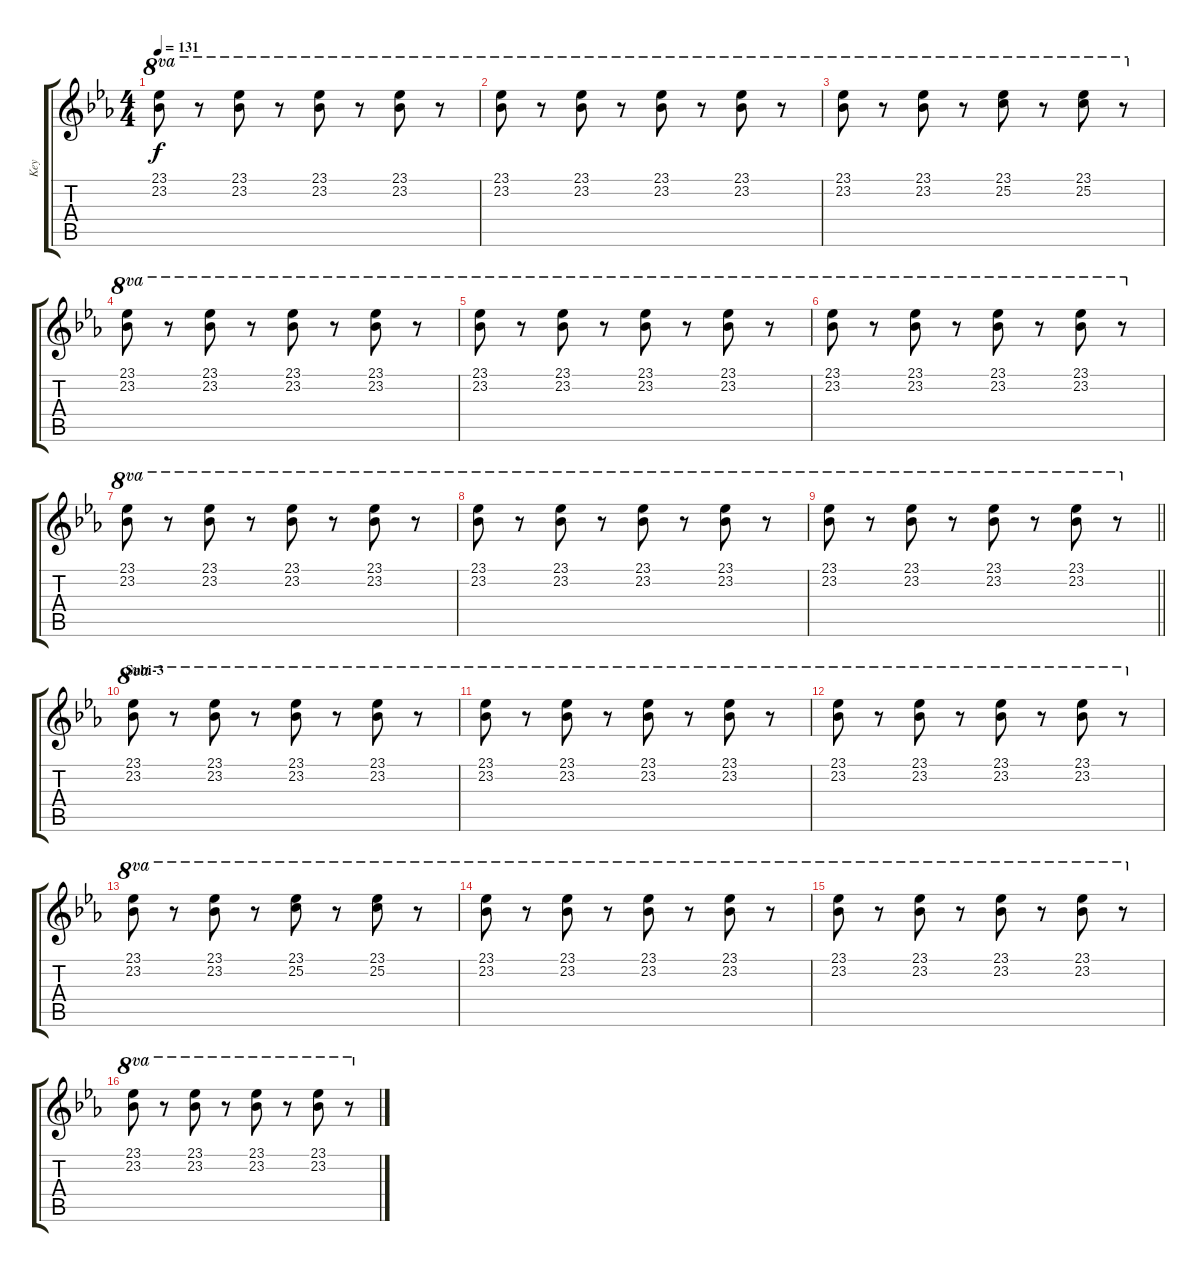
\track ("Key" "Key") {instrument stringensemble1}
\staff {score tabs}
\tuning (E4 B3 G3 D3 A2 E2) {hide}
\ts (4 4)
\tempo 131
\clef g2
\ks eb
(23.1 23.2).8{ot 8va dy f} r.8{ot 8va} (23.1 23.2).8{ot 8va} r.8{ot 8va} (23.1 23.2).8{ot 8va} r.8{ot 8va} (23.1 23.2).8{ot 8va} r.8{ot 8va} |
(23.1 23.2).8{ot 8va} r.8{ot 8va} (23.1 23.2).8{ot 8va} r.8{ot 8va} (23.1 23.2).8{ot 8va} r.8{ot 8va} (23.1 23.2).8{ot 8va} r.8{ot 8va} |
(23.1 23.2).8{ot 8va} r.8{ot 8va} (23.1 23.2).8{ot 8va} r.8{ot 8va} (23.1 25.2).8{ot 8va} r.8{ot 8va} (23.1 25.2).8{ot 8va} r.8{ot 8va} |
(23.1 23.2).8{ot 8va} r.8{ot 8va} (23.1 23.2).8{ot 8va} r.8{ot 8va} (23.1 23.2).8{ot 8va} r.8{ot 8va} (23.1 23.2).8{ot 8va} r.8{ot 8va} |
(23.1 23.2).8{ot 8va} r.8{ot 8va} (23.1 23.2).8{ot 8va} r.8{ot 8va} (23.1 23.2).8{ot 8va} r.8{ot 8va} (23.1 23.2).8{ot 8va} r.8{ot 8va} |
(23.1 23.2).8{ot 8va} r.8{ot 8va} (23.1 23.2).8{ot 8va} r.8{ot 8va} (23.1 23.2).8{ot 8va} r.8{ot 8va} (23.1 23.2).8{ot 8va} r.8{ot 8va} |
(23.1 23.2).8{ot 8va} r.8{ot 8va} (23.1 23.2).8{ot 8va} r.8{ot 8va} (23.1 23.2).8{ot 8va} r.8{ot 8va} (23.1 23.2).8{ot 8va} r.8{ot 8va} |
(23.1 23.2).8{ot 8va} r.8{ot 8va} (23.1 23.2).8{ot 8va} r.8{ot 8va} (23.1 23.2).8{ot 8va} r.8{ot 8va} (23.1 23.2).8{ot 8va} r.8{ot 8va} |
\barLineRight lightlight
(23.1 23.2).8{ot 8va} r.8{ot 8va} (23.1 23.2).8{ot 8va} r.8{ot 8va} (23.1 23.2).8{ot 8va} r.8{ot 8va} (23.1 23.2).8{ot 8va} r.8{ot 8va} |
\section ("" "Sabi-3")
(23.1 23.2).8{ot 8va} r.8{ot 8va} (23.1 23.2).8{ot 8va} r.8{ot 8va} (23.1 23.2).8{ot 8va} r.8{ot 8va} (23.1 23.2).8{ot 8va} r.8{ot 8va} |
(23.1 23.2).8{ot 8va} r.8{ot 8va} (23.1 23.2).8{ot 8va} r.8{ot 8va} (23.1 23.2).8{ot 8va} r.8{ot 8va} (23.1 23.2).8{ot 8va} r.8{ot 8va} |
(23.1 23.2).8{ot 8va} r.8{ot 8va} (23.1 23.2).8{ot 8va} r.8{ot 8va} (23.1 23.2).8{ot 8va} r.8{ot 8va} (23.1 23.2).8{ot 8va} r.8{ot 8va} |
(23.1 23.2).8{ot 8va} r.8{ot 8va} (23.1 23.2).8{ot 8va} r.8{ot 8va} (23.1 25.2).8{ot 8va} r.8{ot 8va} (23.1 25.2).8{ot 8va} r.8{ot 8va} |
(23.1 23.2).8{ot 8va} r.8{ot 8va} (23.1 23.2).8{ot 8va} r.8{ot 8va} (23.1 23.2).8{ot 8va} r.8{ot 8va} (23.1 23.2).8{ot 8va} r.8{ot 8va} |
(23.1 23.2).8{ot 8va} r.8{ot 8va} (23.1 23.2).8{ot 8va} r.8{ot 8va} (23.1 23.2).8{ot 8va} r.8{ot 8va} (23.1 23.2).8{ot 8va} r.8{ot 8va} |
(23.1 23.2).8{ot 8va} r.8{ot 8va} (23.1 23.2).8{ot 8va} r.8{ot 8va} (23.1 23.2).8{ot 8va} r.8{ot 8va} (23.1 23.2).8{ot 8va} r.8{ot 8va}
